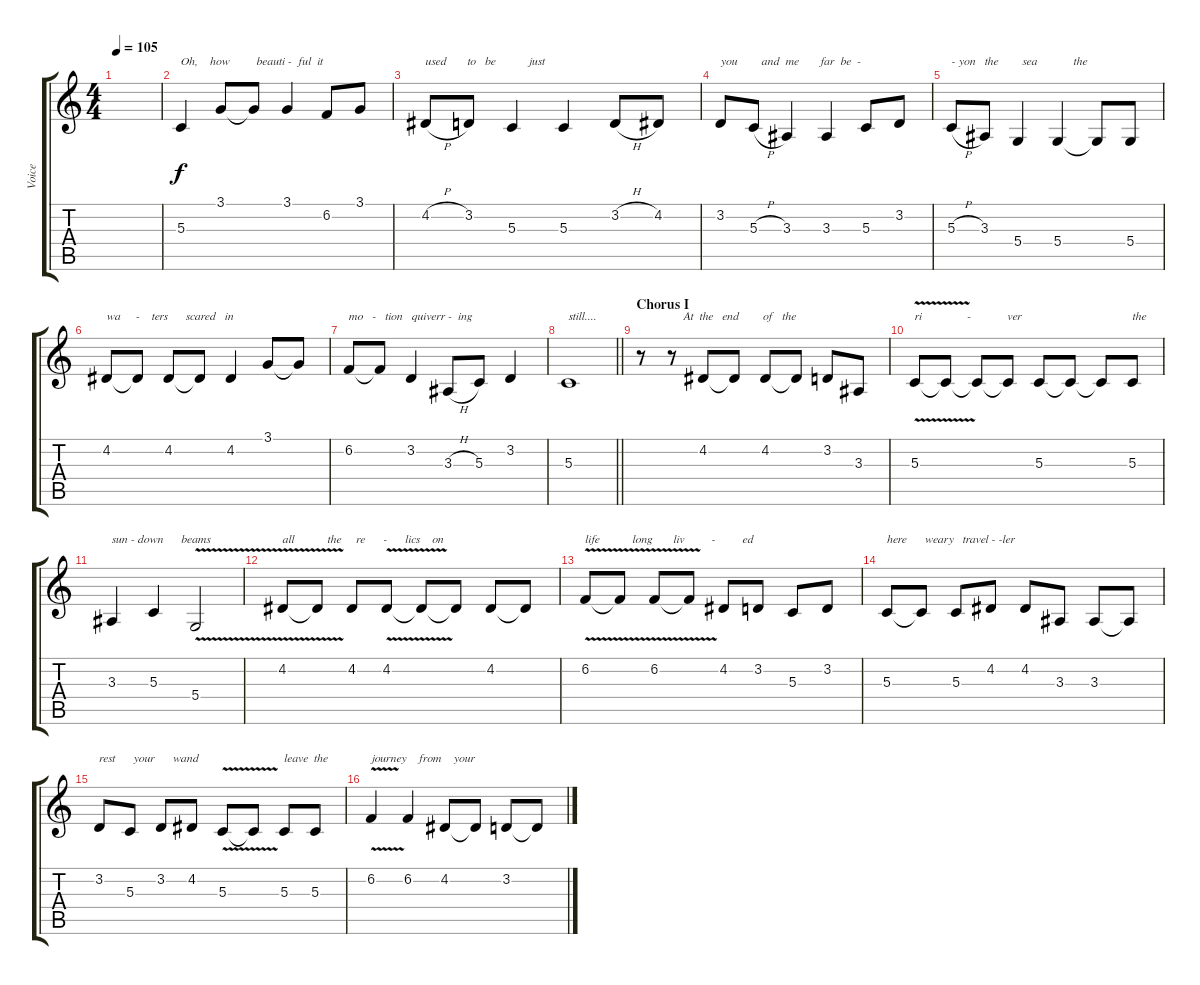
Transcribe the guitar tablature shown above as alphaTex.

\track ("Voice" "Voice") {instrument flute}
\staff {score tabs}
\tuning (E4 B3 G3 D3 A2 E2) {hide}
\ts (4 4)
\tempo 105
\clef g2
\ks c
|
5.3.4{txt "Oh,    how         beauti -  ful  it" volume 12} 3.1.8 3.1{t}.8 3.1.4 6.2.8 3.1.8 |
4.2{h}.8{txt "used       to   be           just   "} 3.2.8 5.3.4 5.3.4 3.2{h}.8 4.2.8 |
3.2.8{txt "you        and  me       far  be  -"} 5.3{h}.8 3.3.4 3.3.4 5.3.8 3.2.8 |
5.3{h}.8{txt "- yon   the        sea            the "} 3.3.8 5.4.4 5.4.4 5.4{t}.8 5.4.8 |
4.2.8{txt "wa     -    ters      scared   in"} 4.2{t}.8 4.2.8 4.2{t}.8 4.2.4 3.1.8 3.1{t}.8 |
6.2.8{txt "mo   -   tion   quiverr -  ing "} 6.2{t}.8 3.2.4 3.3{h}.8 5.3.8 3.2.4 |
\barLineRight lightlight
5.3.1{txt "still...."} |
\section ("" "Chorus I")
r.8{txt "              At  the   end        of   the"} r.8 4.2.8 4.2{t}.8 4.2.8 4.2{t}.8 3.2.8 3.3.8 |
5.3{v}.8{txt "ri               -            ver              "} 5.3{t}.8 5.3{t}.8 5.3{t}.8 5.3.8 5.3{t}.8 5.3{t}.8 5.3.8{txt "the"} |
3.3.4{txt "sun - down      beams"} 5.3.4 5.4{v}.2 |
4.2{v}.8{txt "all           the     re      -      lics    on"} 4.2{t}.8 4.2.8 4.2{v}.8 4.2{t}.8 4.2{t}.8 4.2.8 4.2{t}.8 |
6.2{v}.8{txt "life           long       liv         -         ed"} 6.2{t}.8 6.2{v}.8 6.2{t}.8 4.2.8 3.2.8 5.3.8 3.2.8 |
5.3.8{txt "here      weary   travel - -ler"} 5.3{t}.8 5.3.8 4.2.8 4.2.8 3.3.8 3.3.8 3.3{t}.8 |
3.2.8{txt "rest      your      wand     "} 5.3.8 3.2.8 4.2.8 5.3{v}.8 5.3{t}.8 5.3.8{txt "leave  the"} 5.3.8 |
6.2{v}.4{txt "journey    from    your   "} 6.2.4 4.2.8 4.2{t}.8 3.2.8 3.2{t}.8
